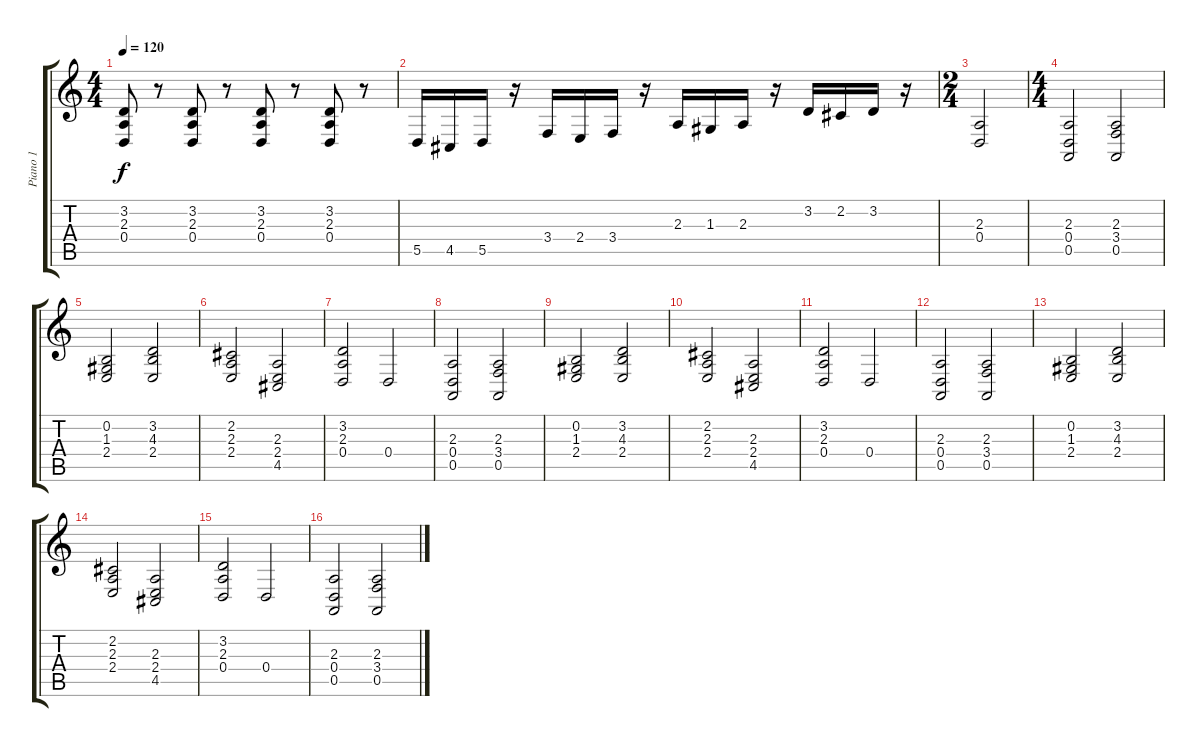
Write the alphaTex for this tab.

\track ("Piano 1" "Piano 1") {instrument acousticgrandpiano}
\staff {score tabs}
\tuning (E4 B3 G3 D3 A2 E2) {hide}
\ts (4 4)
\tempo 120
\clef g2
\ks c
(3.2 2.3 0.4).8{dy f} r.8 (3.2 2.3 0.4).8 r.8 (3.2 2.3 0.4).8 r.8 (3.2 2.3 0.4).8 r.8 |
5.5.16 4.5.16 5.5.16 r.16 3.4.16 2.4.16 3.4.16 r.16 2.3.16 1.3.16 2.3.16 r.16 3.2.16 2.2.16 3.2.16 r.16 |
\ts (2 4)
(2.3 0.4).2 |
\ts (4 4)
(2.3 0.4 0.5).2 (2.3 3.4 0.5).2 |
(0.2 1.3 2.4).2 (3.2 4.3 2.4).2 |
(2.2 2.3 2.4).2 (2.3 2.4 4.5).2 |
(3.2 2.3 0.4).2 0.4.2 |
(2.3 0.4 0.5).2 (2.3 3.4 0.5).2 |
(0.2 1.3 2.4).2 (3.2 4.3 2.4).2 |
(2.2 2.3 2.4).2 (2.3 2.4 4.5).2 |
(3.2 2.3 0.4).2 0.4.2 |
(2.3 0.4 0.5).2 (2.3 3.4 0.5).2 |
(0.2 1.3 2.4).2 (3.2 4.3 2.4).2 |
(2.2 2.3 2.4).2 (2.3 2.4 4.5).2 |
(3.2 2.3 0.4).2 0.4.2 |
(2.3 0.4 0.5).2 (2.3 3.4 0.5).2
